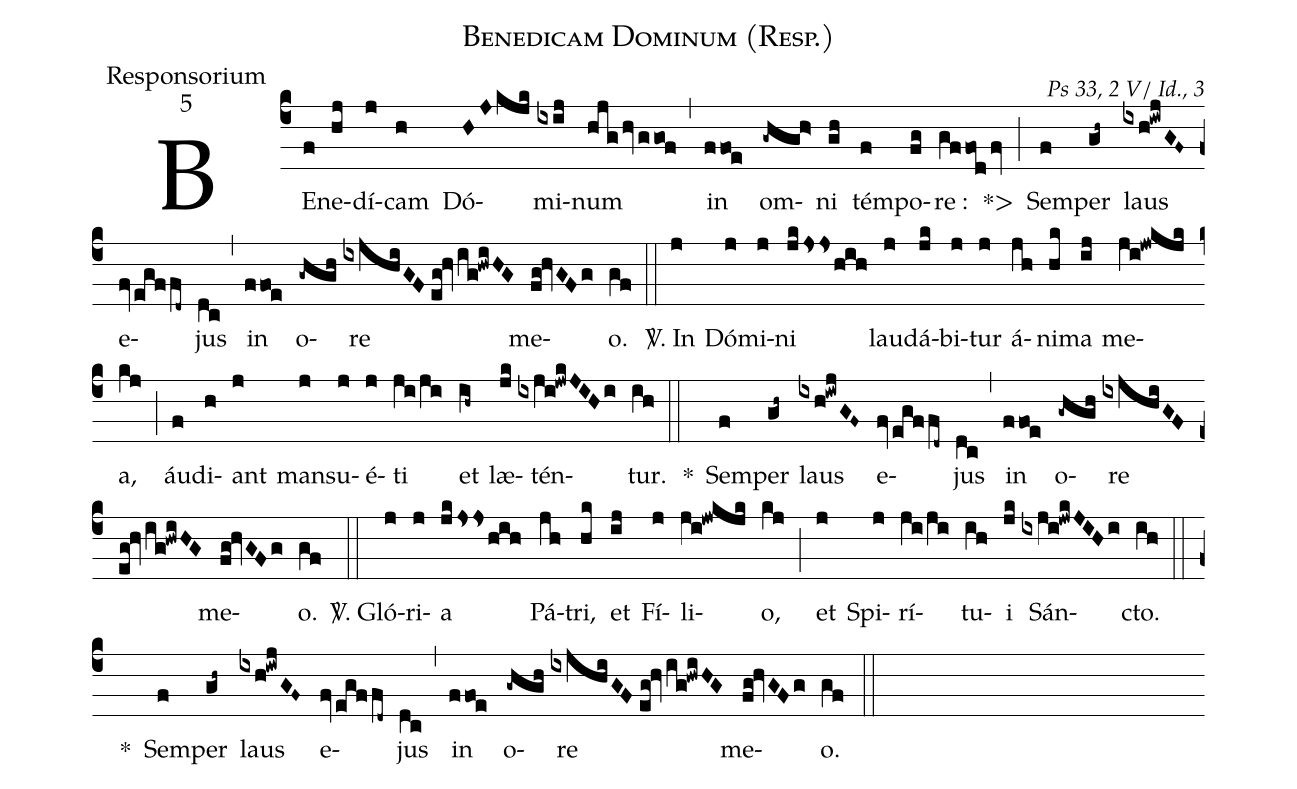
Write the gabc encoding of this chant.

name:Benedicam Dominum (Resp.);
office-part:Responsorium;
mode:5;
commentary:Ps 33, 2 V/ Id., 3;
%%
(c4)BE(f)ne(hj)dí(j)cam(h) Dó(HJkjk)mi(ixij)num(hjg/hv/ggof) (,) in(ffoe) om(-ghgh>)ni(gh) tém(f)po(fg)re :(gffod/fv) *>(;) Sem(f)per(gh~) laus(ixh!iwjGF~) e(fv/egffd~)jus(dc) (,) in(ffoe) o(-ghgh)re(ixjhiGF//eg!hv/ig!hwiHG) me(fg!hvGFg)o.(gf) (::)

<sp>V/</sp>. In(j) Dó(j)mi(j)ni(jk/jsshih) lau(j)dá(jk)bi(j)tur(j) á(jh)ni(hk)ma(ij) me(ji!jwkjk)a,(kj) (;) áu(f)di(h)ant(j) man(j)su(j)é(j)ti(ji/ji) et(ih~) læ(jk)tén(ixji!jwkJIHi)tur.(ih) (::)
*() Sem(f)per(gh~) laus(ixh!iwjGF~) e(fv/egffd~)jus(dc) (,) in(ffoe) o(-ghgh)re(ixjhiGF//eg!hv/ig!hwiHG) me(fg!hvGFg)o.(gf) (::)

<sp>V/</sp>. Gló(j)ri(j)a(jk/jss/hih) Pá(jh)tri,(hk) et(ij) Fí(j)li(ji!jwkjk)o,(kj) (;) et(j) Spi(j)rí(ji/ji)tu(ih)i(jk) Sán(ixji!jwkJIHi)cto.(ih) (::)
*() Sem(f)per(gh~) laus(ixh!iwjGF~) e(fv/egffd~)jus(dc) (,) in(ffoe) o(-ghgh)re(ixjhiGF//eg!hv/ig!hwiHG) me(fg!hvGFg)o.(gf) (::)
